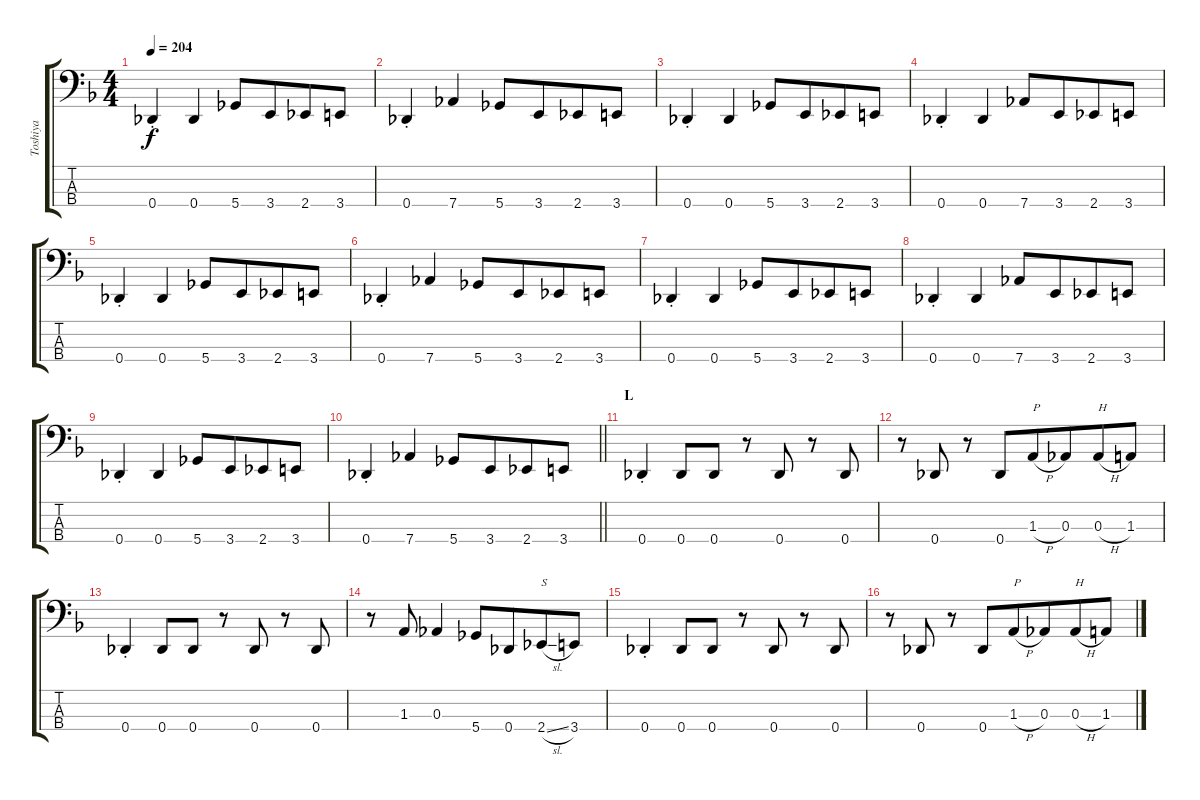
\track ("Toshiya" "Toshiya") {mute instrument electricbassfinger}
\staff {score tabs}
\tuning (Gb2 Db2 Ab1 Db1) {hide}
\ts (4 4)
\tempo 204
\clef f4
\ks f
0.4{st}.4{dy f} 0.4.4 5.4.8 3.4.8{beam merge} 2.4.8 3.4.8 |
0.4{st}.4 7.4.4 5.4.8 3.4.8{beam merge} 2.4.8 3.4.8 |
0.4{st}.4 0.4.4 5.4.8 3.4.8{beam merge} 2.4.8 3.4.8 |
0.4{st}.4 0.4.4 7.4.8 3.4.8{beam merge} 2.4.8 3.4.8 |
0.4{st}.4 0.4.4 5.4.8 3.4.8{beam merge} 2.4.8 3.4.8 |
0.4{st}.4 7.4.4 5.4.8 3.4.8{beam merge} 2.4.8 3.4.8 |
0.4{st}.4 0.4.4 5.4.8 3.4.8{beam merge} 2.4.8 3.4.8 |
0.4{st}.4 0.4.4 7.4.8 3.4.8{beam merge} 2.4.8 3.4.8 |
0.4{st}.4 0.4.4 5.4.8 3.4.8{beam merge} 2.4.8 3.4.8 |
\barLineRight lightlight
0.4{st}.4 7.4.4 5.4.8 3.4.8{beam merge} 2.4.8 3.4.8 |
\section ("" "L")
0.4{st}.4 0.4.8 0.4.8 r.8{beam merge} 0.4.8 r.8 0.4.8 |
r.8 0.4.8 r.8 0.4.8{beam merge} 1.3{h}.8{txt "P"} 0.3.8{beam merge} 0.3{h}.8{txt "H"} 1.3.8 |
0.4{st}.4 0.4.8 0.4.8 r.8{beam merge} 0.4.8 r.8 0.4.8 |
r.8 1.3.8 0.3.4{beam merge} 5.4.8 0.4.8{beam merge} 2.4{sl}.8{txt "S"} 3.4.8 |
0.4{st}.4 0.4.8 0.4.8 r.8{beam merge} 0.4.8 r.8 0.4.8 |
r.8 0.4.8 r.8 0.4.8{beam merge} 1.3{h}.8{txt "P"} 0.3.8{beam merge} 0.3{h}.8{txt "H"} 1.3.8
